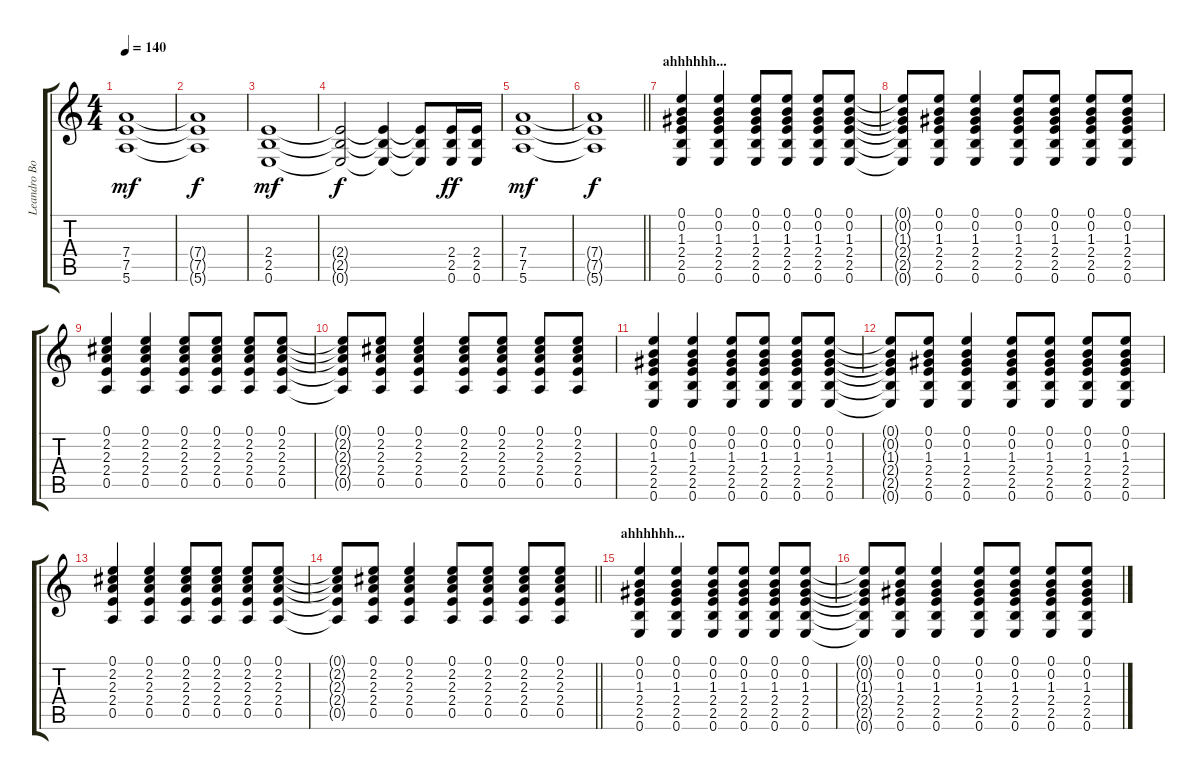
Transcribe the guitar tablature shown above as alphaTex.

\track ("Leandro Boné" "Leandro Bo") {instrument distortionguitar}
\staff {score tabs}
\tuning (E4 B3 G3 D3 A2 E2) {hide}
\ts (4 4)
\tempo 140
\clef g2
\ks c
(7.4 7.5 5.6).1{dy mf} |
(7.4{t} 7.5{t} 5.6{t}).1{dy f} |
(2.4 2.5 0.6).1{dy mf} |
(2.4{t} 2.5{t} 0.6{t}).2{dy f} (2.4{t} 2.5{t} 0.6{t}).4 (2.4{t} 2.5{t} 0.6{t}).8 (2.4 2.5 0.6).16{dy ff} (2.4 2.5 0.6).16 |
(7.4 7.5 5.6).1{dy mf} |
\barLineRight lightlight
(7.4{t} 7.5{t} 5.6{t}).1{dy f} |
\section ("" "ahhhhhh...")
(0.1 0.2 1.3 2.4 2.5 0.6).4{volume 16} (0.1 0.2 1.3 2.4 2.5 0.6).4 (0.1 0.2 1.3 2.4 2.5 0.6).8 (0.1 0.2 1.3 2.4 2.5 0.6).8 (0.1 0.2 1.3 2.4 2.5 0.6).8 (0.1 0.2 1.3 2.4 2.5 0.6).8 |
(0.1{t} 0.2{t} 1.3{t} 2.4{t} 2.5{t} 0.6{t}).8 (0.1 0.2 1.3 2.4 2.5 0.6).8 (0.1 0.2 1.3 2.4 2.5 0.6).4 (0.1 0.2 1.3 2.4 2.5 0.6).8 (0.1 0.2 1.3 2.4 2.5 0.6).8 (0.1 0.2 1.3 2.4 2.5 0.6).8 (0.1 0.2 1.3 2.4 2.5 0.6).8 |
(0.1 2.2 2.3 2.4 0.5).4 (0.1 2.2 2.3 2.4 0.5).4 (0.1 2.2 2.3 2.4 0.5).8 (0.1 2.2 2.3 2.4 0.5).8 (0.1 2.2 2.3 2.4 0.5).8 (0.1 2.2 2.3 2.4 0.5).8 |
(0.1{t} 2.2{t} 2.3{t} 2.4{t} 0.5{t}).8 (0.1 2.2 2.3 2.4 0.5).8 (0.1 2.2 2.3 2.4 0.5).4 (0.1 2.2 2.3 2.4 0.5).8 (0.1 2.2 2.3 2.4 0.5).8 (0.1 2.2 2.3 2.4 0.5).8 (0.1 2.2 2.3 2.4 0.5).8 |
(0.1 0.2 1.3 2.4 2.5 0.6).4 (0.1 0.2 1.3 2.4 2.5 0.6).4 (0.1 0.2 1.3 2.4 2.5 0.6).8 (0.1 0.2 1.3 2.4 2.5 0.6).8 (0.1 0.2 1.3 2.4 2.5 0.6).8 (0.1 0.2 1.3 2.4 2.5 0.6).8 |
(0.1{t} 0.2{t} 1.3{t} 2.4{t} 2.5{t} 0.6{t}).8 (0.1 0.2 1.3 2.4 2.5 0.6).8 (0.1 0.2 1.3 2.4 2.5 0.6).4 (0.1 0.2 1.3 2.4 2.5 0.6).8 (0.1 0.2 1.3 2.4 2.5 0.6).8 (0.1 0.2 1.3 2.4 2.5 0.6).8 (0.1 0.2 1.3 2.4 2.5 0.6).8 |
(0.1 2.2 2.3 2.4 0.5).4 (0.1 2.2 2.3 2.4 0.5).4 (0.1 2.2 2.3 2.4 0.5).8 (0.1 2.2 2.3 2.4 0.5).8 (0.1 2.2 2.3 2.4 0.5).8 (0.1 2.2 2.3 2.4 0.5).8 |
\barLineRight lightlight
(0.1{t} 2.2{t} 2.3{t} 2.4{t} 0.5{t}).8 (0.1 2.2 2.3 2.4 0.5).8 (0.1 2.2 2.3 2.4 0.5).4 (0.1 2.2 2.3 2.4 0.5).8 (0.1 2.2 2.3 2.4 0.5).8 (0.1 2.2 2.3 2.4 0.5).8 (0.1 2.2 2.3 2.4 0.5).8 |
\section ("" "ahhhhhh...")
(0.1 0.2 1.3 2.4 2.5 0.6).4 (0.1 0.2 1.3 2.4 2.5 0.6).4 (0.1 0.2 1.3 2.4 2.5 0.6).8 (0.1 0.2 1.3 2.4 2.5 0.6).8 (0.1 0.2 1.3 2.4 2.5 0.6).8 (0.1 0.2 1.3 2.4 2.5 0.6).8 |
(0.1{t} 0.2{t} 1.3{t} 2.4{t} 2.5{t} 0.6{t}).8 (0.1 0.2 1.3 2.4 2.5 0.6).8 (0.1 0.2 1.3 2.4 2.5 0.6).4 (0.1 0.2 1.3 2.4 2.5 0.6).8 (0.1 0.2 1.3 2.4 2.5 0.6).8 (0.1 0.2 1.3 2.4 2.5 0.6).8 (0.1 0.2 1.3 2.4 2.5 0.6).8
